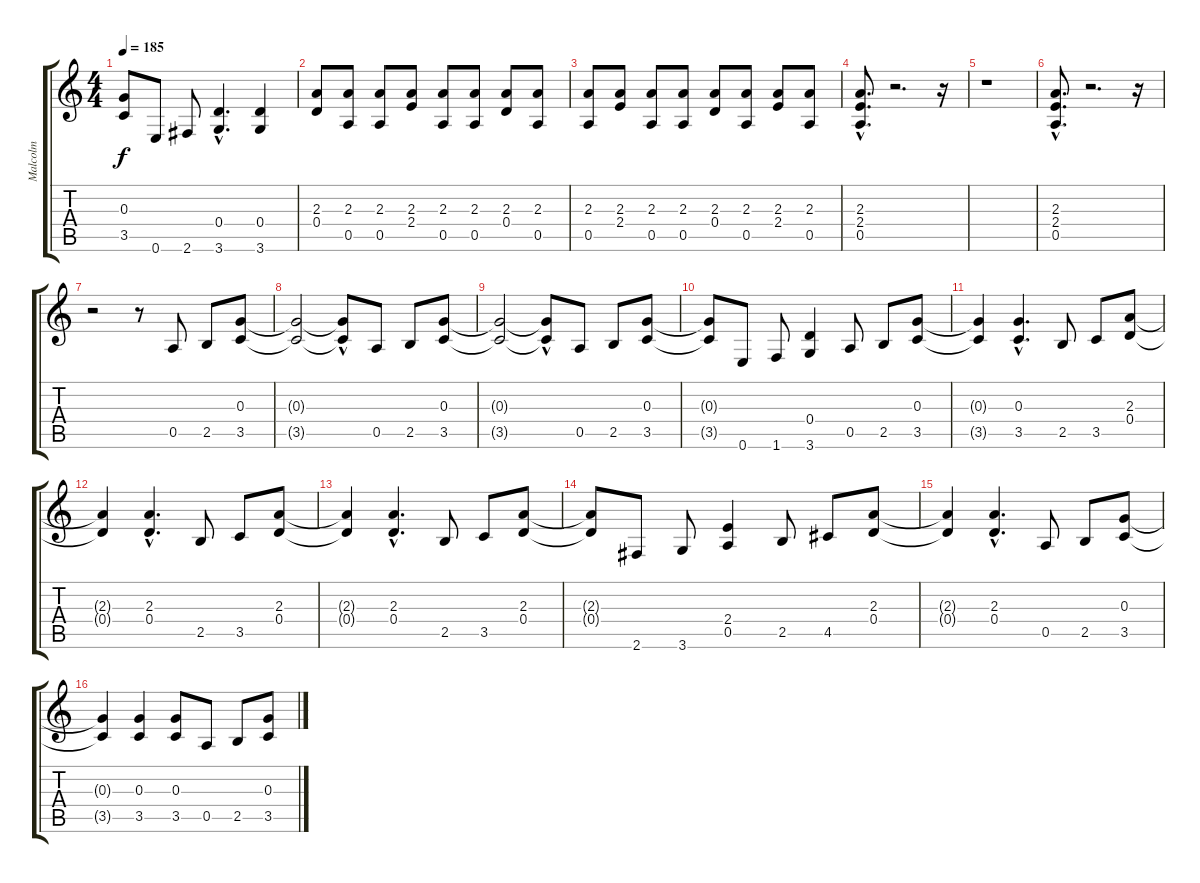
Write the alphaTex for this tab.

\track ("Malcolm" "Malcolm") {instrument overdrivenguitar}
\staff {score tabs}
\tuning (E4 B3 G3 D3 A2 E2) {hide}
\ts (4 4)
\tempo 185
\clef g2
\ks c
(0.3{t} 3.5{t}).8{dy f} 0.6.8 2.6.8 (0.4{hac} 3.6{hac}).4{d} (0.4 3.6).4 |
(2.3 0.4).8 (2.3 0.5).8 (2.3 0.5).8 (2.3 2.4).8 (2.3 0.5).8 (2.3 0.5).8 (2.3 0.4).8 (2.3 0.5).8 |
(2.3 0.5).8 (2.3 2.4).8 (2.3 0.5).8 (2.3 0.5).8 (2.3 0.4).8 (2.3 0.5).8 (2.3 2.4).8 (2.3 0.5).8 |
(2.3{hac} 2.4{hac} 0.5{hac}).8{d} r.2{d} r.16 |
r.1 |
(2.3{hac} 2.4{hac} 0.5{hac}).8{d} r.2{d} r.16 |
r.2 r.8 0.5.8 2.5.8 (0.3 3.5).8 |
(0.3{t} 3.5{t}).2 (0.3{hac t} 3.5{t}).8 0.5.8 2.5.8 (0.3 3.5).8 |
(0.3{t} 3.5{t}).2 (0.3{hac t} 3.5{t}).8 0.5.8 2.5.8 (0.3 3.5).8 |
(0.3{t} 3.5{t}).8 0.6.8 1.6.8 (0.4 3.6).4 0.5.8 2.5.8 (0.3 3.5).8 |
(0.3{t} 3.5{t}).4 (0.3{hac} 3.5{hac}).4{d} 2.5.8 3.5.8 (2.3 0.4).8 |
(2.3{t} 0.4{t}).4 (2.3{hac} 0.4{hac}).4{d} 2.5.8 3.5.8 (2.3 0.4).8 |
(2.3{t} 0.4{t}).4 (2.3{hac} 0.4{hac}).4{d} 2.5.8 3.5.8 (2.3 0.4).8 |
(2.3{t} 0.4{t}).8 2.6.8 3.6.8 (2.4 0.5).4 2.5.8 4.5.8 (2.3 0.4).8 |
(2.3{t} 0.4{t}).4 (2.3{hac} 0.4{hac}).4{d} 0.5.8 2.5.8 (0.3 3.5).8 |
(0.3{t} 3.5{t}).4 (0.3 3.5).4 (0.3 3.5).8 0.5.8 2.5.8 (0.3 3.5).8
